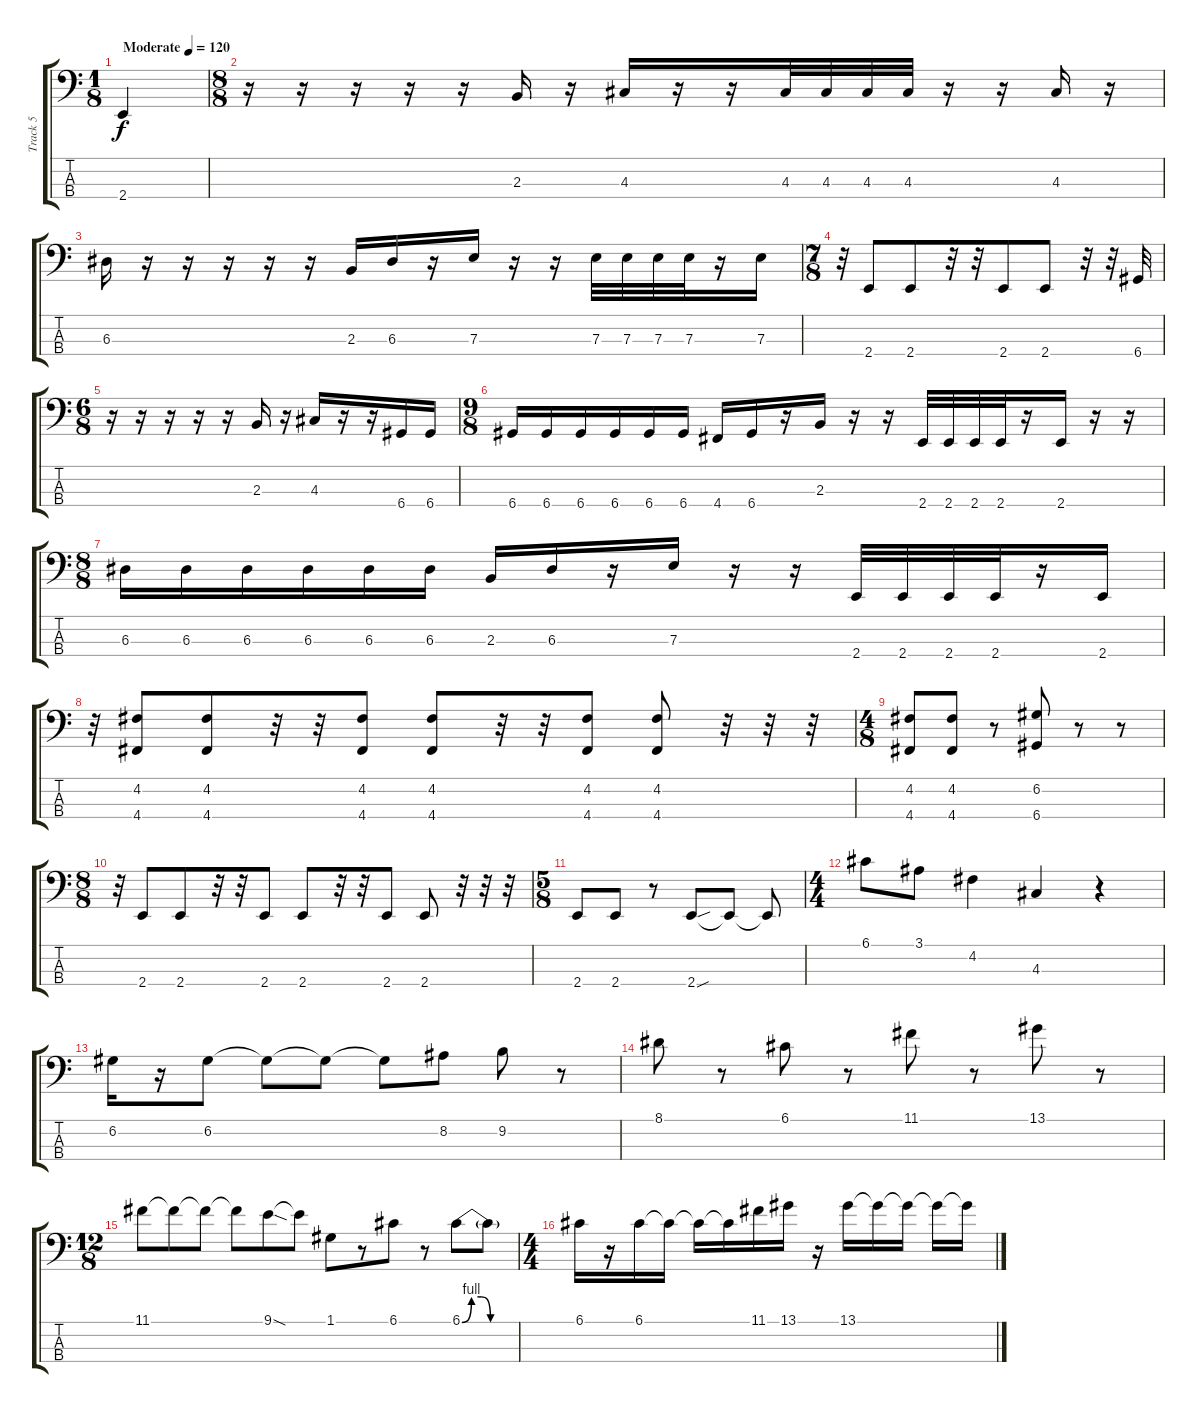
\track ("Track 5" "Track 5") {instrument electricbassfinger}
\staff {score tabs}
\tuning (G2 D2 A1 D1) {hide}
\ts (1 8)
\tempo (120 "Moderate")
\clef f4
\ks c
2.4.4{dy f instrument electricbassfinger} |
\ts (8 8)
r.16 r.16 r.16 r.16 r.16 2.3.16 r.16 4.3.16 r.16 r.16 4.3.32 4.3.32 4.3.32 4.3.32 r.16 r.16 4.3.16 r.16 |
6.3.16 r.16 r.16 r.16 r.16 r.16 2.3.16 6.3.16 r.16 7.3.16 r.16 r.16 7.3.32 7.3.32 7.3.32 7.3.32 r.16 7.3.16 |
\ts (7 8)
r.32 2.4.8 2.4.8 r.32 r.32 2.4.8 2.4.8 r.32 r.32 6.4.32 |
\ts (6 8)
r.16 r.16 r.16 r.16 r.16 2.3.16 r.16 4.3.16 r.16 r.16 6.4.16 6.4.16 |
\ts (9 8)
6.4.16 6.4.16 6.4.16 6.4.16 6.4.16 6.4.16 4.4.16 6.4.16 r.16 2.3.16 r.16 r.16 2.4.32 2.4.32 2.4.32 2.4.32 r.16 2.4.16 r.16 r.16 |
\ts (8 8)
6.3.16 6.3.16 6.3.16 6.3.16 6.3.16 6.3.16 2.3.16 6.3.16 r.16 7.3.16 r.16 r.16 2.4.32 2.4.32 2.4.32 2.4.32 r.16 2.4.16 |
r.32 (4.2 4.4).8 (4.2 4.4).8 r.32 r.32 (4.2 4.4).8 (4.2 4.4).8 r.32 r.32 (4.2 4.4).8 (4.2 4.4).8 r.32 r.32 r.32 |
\ts (4 8)
(4.2 4.4).8 (4.2 4.4).8 r.8 (6.2 6.4).8 r.8 r.8 |
\ts (8 8)
r.32 2.4.8 2.4.8 r.32 r.32 2.4.8 2.4.8 r.32 r.32 2.4.8 2.4.8 r.32 r.32 r.32 |
\ts (5 8)
2.4.8 2.4.8 r.8 2.4{sou}.8 2.4{t}.8 2.4{t}.8 |
\ts (4 4)
6.1.8 3.1.8 4.2.4 4.3.4 r.4 |
6.2.16 r.16 6.2.8 6.2{t}.8 6.2{t}.8 6.2{t}.8 8.2.8 9.2.8 r.8 |
8.1.8 r.8 6.1.8 r.8 11.1.8 r.8 13.1.8 r.8 |
\ts (12 8)
11.1.8 11.1{t}.8 11.1{t}.8 11.1{t}.8 9.1{sod}.8 9.1{t}.8 1.1.8 r.8 6.1.8 r.8 6.1{be (custom 0 0 10 4 20 4 30 0 60 0)}.8 6.1{t}.8 |
\ts (4 4)
6.1.16 r.16 6.1.16 6.1{t}.16 6.1{t}.16 6.1{t}.16 11.1.16 13.1.16 r.16 13.1.16 13.1{t}.16 13.1{t}.16 13.1{t}.16 13.1{t}.16
